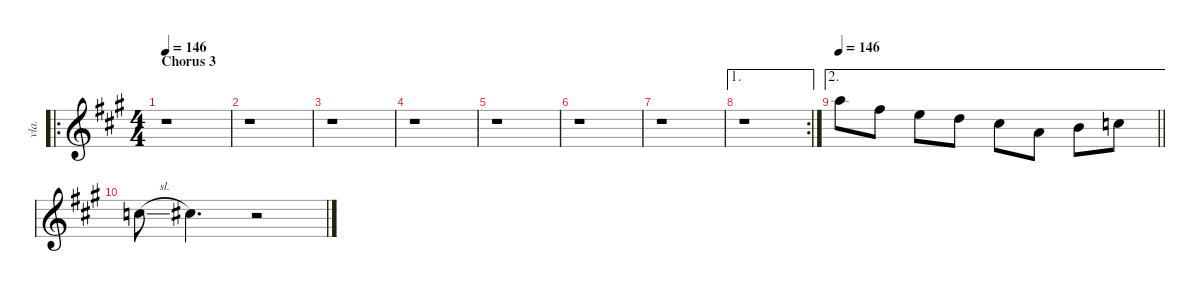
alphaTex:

\defaultSystemsLayout 4
\hideDynamics
\bracketExtendMode nobrackets
\otherSystemsTrackNameOrientation horizontal
\track ("Violin" "vla.") {defaultSystemsLayout 4 instrument viola}
\staff {score}
\tuning (E4 B3 G3 D3 A2 E2)
\ro
\ts (4 4)
\section ("" "Chorus 3")
\tempo 146
\clef g2
\ks a
r.1{dy f beam Down} |
r.1{beam Down} |
r.1{beam Down} |
r.1{beam Down} |
r.1{beam Down} |
r.1{beam Down} |
r.1{beam Down} |
\ae 1
\rc 2
r.1{beam Down} |
\ae 2
\tempo 146
\tempo (75 0.875 hide)
\barLineRight lightlight
17.1{acc forcenatural}.8{beam Down} 14.1{acc #}.8{beam Down} 12.1{acc forcenatural}.8{beam Down} 10.1{acc forcenatural}.8{beam Down} 9.1{acc #}.8{beam Down} 10.2{acc forcenatural}.8{beam Down} 12.2{acc forcenatural}.8{beam Down} 13.2{acc forcenatural}.8{beam Down} |
13.2{sl acc forcenatural}.8{beam Down} 14.2{acc #}.4{d beam Down} r.2{beam Down}
